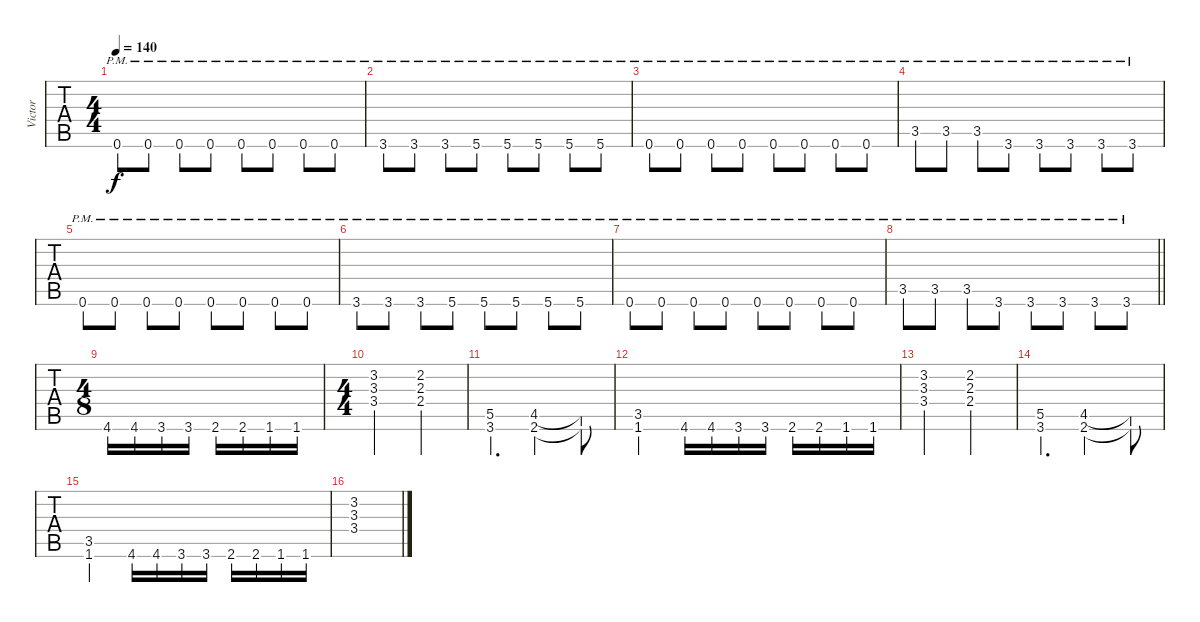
\track ("Victor" "Victor") {instrument overdrivenguitar}
\staff {tabs}
\tuning (D4 A3 F3 C3 G2 D2) {hide}
\ts (4 4)
\tempo 140
\clef g2
\ks c
0.6{pm}.8{dy f} 0.6{pm}.8 0.6{pm}.8 0.6{pm}.8 0.6{pm}.8 0.6{pm}.8 0.6{pm}.8 0.6{pm}.8 |
3.6{pm}.8 3.6{pm}.8 3.6{pm}.8 5.6{pm}.8 5.6{pm}.8 5.6{pm}.8 5.6{pm}.8 5.6{pm}.8 |
0.6{pm}.8 0.6{pm}.8 0.6{pm}.8 0.6{pm}.8 0.6{pm}.8 0.6{pm}.8 0.6{pm}.8 0.6{pm}.8 |
3.5{pm}.8 3.5{pm}.8 3.5{pm}.8 3.6{pm}.8 3.6{pm}.8 3.6{pm}.8 3.6{pm}.8 3.6{pm}.8 |
0.6{pm}.8 0.6{pm}.8 0.6{pm}.8 0.6{pm}.8 0.6{pm}.8 0.6{pm}.8 0.6{pm}.8 0.6{pm}.8 |
3.6{pm}.8 3.6{pm}.8 3.6{pm}.8 5.6{pm}.8 5.6{pm}.8 5.6{pm}.8 5.6{pm}.8 5.6{pm}.8 |
0.6{pm}.8 0.6{pm}.8 0.6{pm}.8 0.6{pm}.8 0.6{pm}.8 0.6{pm}.8 0.6{pm}.8 0.6{pm}.8 |
\barLineRight lightlight
3.5{pm}.8 3.5{pm}.8 3.5{pm}.8 3.6{pm}.8 3.6{pm}.8 3.6{pm}.8 3.6{pm}.8 3.6{pm}.8 |
\ts (4 8)
4.6.16 4.6.16 3.6.16 3.6.16 2.6.16 2.6.16 1.6.16 1.6.16 |
\ts (4 4)
(3.2 3.3 3.4).2 (2.2 2.3 2.4).2 |
(5.5 3.6).4{d} (4.5 2.6).2 (4.5{t} 2.6{t}).8 |
(3.5 1.6).2 4.6.16 4.6.16 3.6.16 3.6.16 2.6.16 2.6.16 1.6.16 1.6.16 |
(3.2 3.3 3.4).2 (2.2 2.3 2.4).2 |
(5.5 3.6).4{d} (4.5 2.6).2 (4.5{t} 2.6{t}).8 |
(3.5 1.6).2 4.6.16 4.6.16 3.6.16 3.6.16 2.6.16 2.6.16 1.6.16 1.6.16 |
(3.2 3.3 3.4).1
